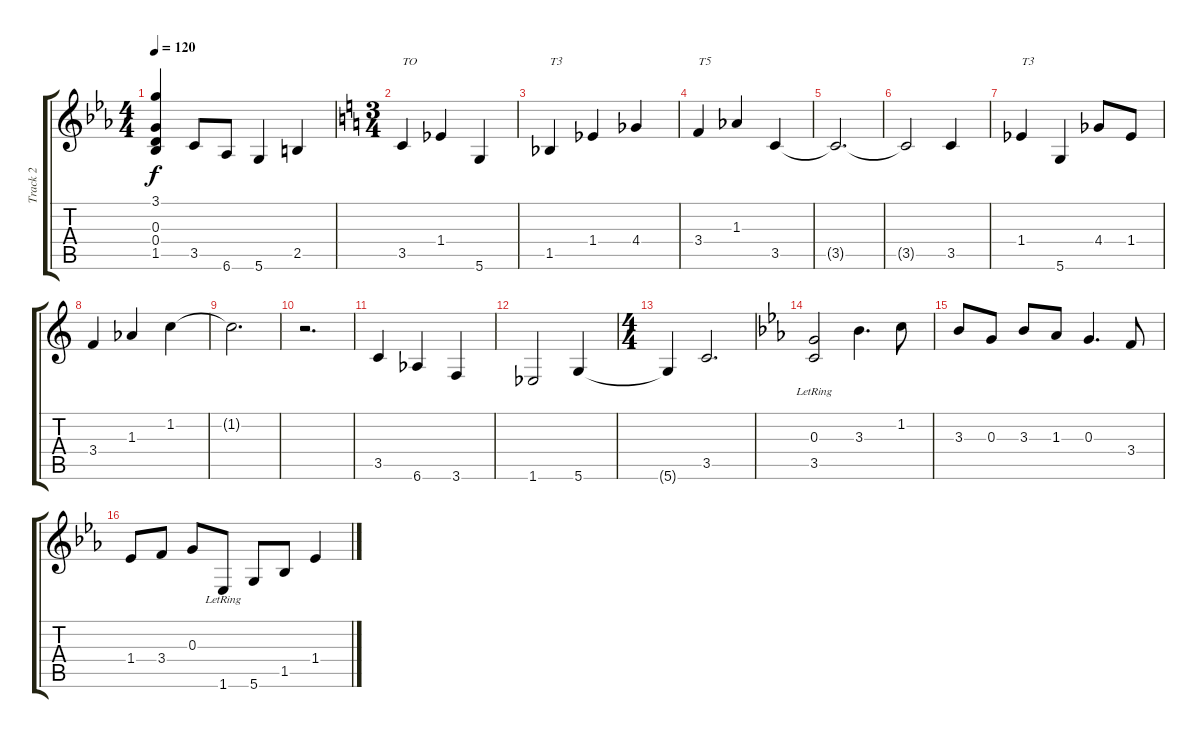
\track ("Track 2" "Track 2") {instrument acousticguitarnylon}
\staff {score tabs}
\tuning (E4 B3 G3 D3 A2 D2) {hide}
\ts (4 4)
\tempo 120
\clef g2
\ks cminor
(3.1{t} 0.3{t} 0.4{t} 1.5{t}).4{dy f} 3.5.8 6.6.8 5.6.4 2.5.4 |
\ts (3 4)
\ks c
3.5.4{txt "TO"} 1.4{acc b}.4 5.6.4 |
1.5{acc b}.4{txt "T3"} 1.4{acc b}.4 4.4{acc b}.4 |
3.4.4{txt "T5"} 1.3{acc b}.4 3.5.4 |
3.5{t}.2{d} |
3.5{t}.2 3.5.4 |
1.4{acc b}.4{txt "T3"} 5.6.4 4.4{acc b}.8 1.4{acc b}.8 |
3.4.4 1.3{acc b}.4 1.2.4 |
1.2{t}.2{d} |
r.2{d} |
3.5.4 6.6{acc b}.4 3.6.4 |
1.6{acc b}.2 5.6.4 |
\ts (4 4)
5.6{t}.4 3.5.2{d} |
\ks eb
(0.3 3.5{lr}).2 3.3.4{d} 1.2.8 |
3.3.8 0.3.8 3.3.8 1.3.8 0.3.4{d} 3.4.8 |
1.4.8 3.4.8 0.3.8 1.6{lr}.8 5.6.8 1.5.8 1.4.4
